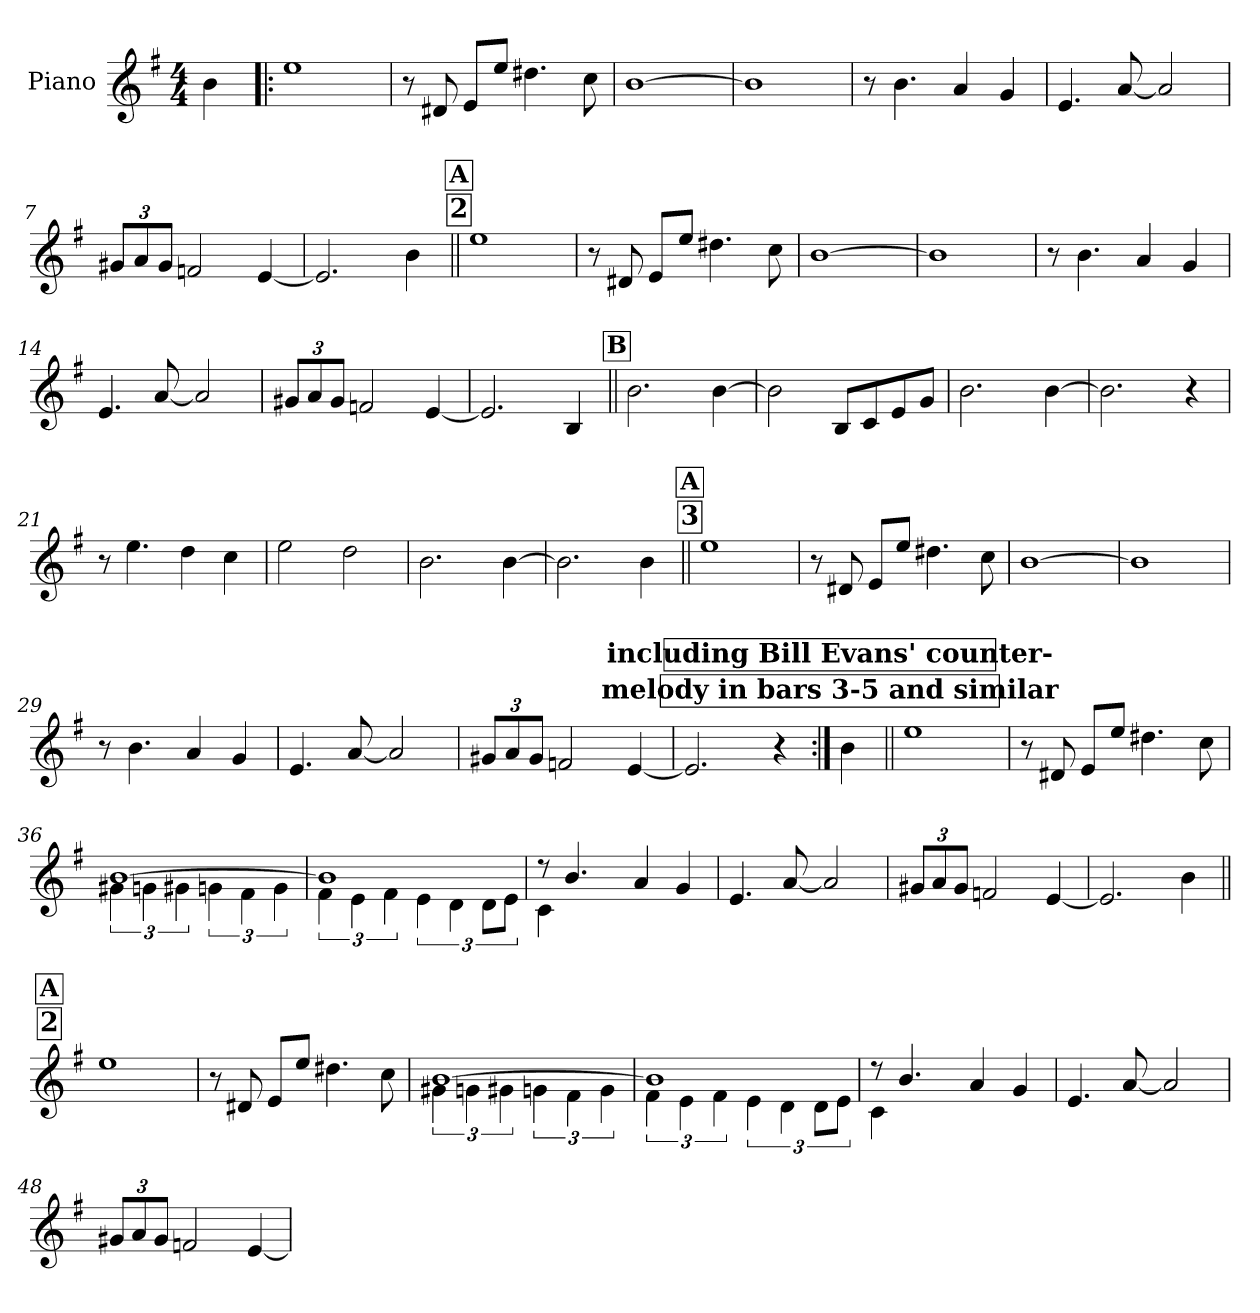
**kern
*part1
*staff1
*I"Piano
*I'Pno.
*clefG2
*k[f#]
*M4/4
=
4b\
=1!|:
!!LO:REH:place=s1:a:t=1
!!LO:REH:place=s1:a:fs=14:t=A
*MM120
1ee
=2
8r
8d#X/
8e/L
8ee/J
4.dd#X\
8cc\
=3
[1b
=4
1b]
!!LO:LB:g=z
=5
8r
4.b\
4a/
4g/
=6
4.e/
[8a/
2a/]
=7
*Xbrackettup
12g#X/L
12a/
12g#/J
2fn/
[4e/
=8
2.e/]
4b\
!!LO:LB:g=z
!!LO:REH:place=s1:a:t=2
!!LO:REH:place=s1:a:fs=14:t=A
=9||
1ee
=10
8r
8d#X/
8e/L
8ee/J
4.dd#X\
8cc\
=11
[1b
=12
1b]
!!LO:LB:g=z
=13
8r
4.b\
4a/
4g/
=14
4.e/
[8a/
2a/]
=15
12g#X/L
12a/
12g#/J
2fn/
[4e/
=16
2.e/]
4B/
!!LO:LB:g=z
!!LO:REH:place=s1:a:fs=14:t=B
=17||
2.b\
[4b\
=18
2b\]
8B/L
8c/
8e/
8g/J
=19
2.b\
[4b\
=20
2.b\]
4r
!!LO:LB:g=z
=21
8r
4.ee\
4dd\
4cc\
=22
2ee\
2dd\
=23
2.b\
[4b\
=24
2.b\]
4b\
!!LO:LB:g=z
!!LO:REH:place=s1:a:t=3
!!LO:REH:place=s1:a:fs=14:t=A
=25||
1ee
=26
8r
8d#X/
8e/L
8ee/J
4.dd#X\
8cc\
=27
[1b
=28
1b]
!!LO:LB:g=z
=29
8r
4.b\
4a/
4g/
=30
4.e/
[8a/
2a/]
=31
12g#X/L
12a/
12g#/J
2fn/
[4e/
=32
2.e/]
4r
!!LO:PB:g=z
!!LO:REH:place=s1:a:t=melody in bars 3-5 and similar
!!LO:REH:place=s1:a:t=including Bill Evans' counter-
=33:|!
4b\
=34||
!!LO:REH:place=s1:a:t=1
!!LO:REH:place=s1:a:fs=14:t=A
*MM170
1ee
=35
8r
8d#X/
8e/L
8ee/J
4.dd#X\
8cc\
=36
*^
*	*brackettup
[1b	6g#X\
.	6gn\
.	6g#X\
.	6gn\
.	6f#\
.	6g\
=37	=37
1b]	6f#\
.	6e\
.	6f#\
.	6e\
.	6d\
.	12d\L
.	12e\J
!!LO:LB:g=z	!!
=38	=38
8r	4c\
4.b/	.
.	2.ryy
4a/	.
4g/	.
*v	*v
=39
4.e/
[8a/
2a/]
=40
*Xbrackettup
12g#X/L
12a/
12g#/J
2fn/
[4e/
=41
2.e/]
4b\
!!LO:LB:g=z
!!LO:REH:place=s1:a:t=2
!!LO:REH:place=s1:a:fs=14:t=A
=42||
1ee
=43
8r
8d#X/
8e/L
8ee/J
4.dd#X\
8cc\
=44
*^
*	*brackettup
[1b	6g#X\
.	6gn\
.	6g#X\
.	6gn\
.	6f#\
.	6g\
=45	=45
1b]	6f#\
.	6e\
.	6f#\
.	6e\
.	6d\
.	12d\L
.	12e\J
!!LO:LB:g=z	!!
=46	=46
8r	4c\
4.b/	.
.	2.ryy
4a/	.
4g/	.
*v	*v
=47
4.e/
[8a/
2a/]
=48
*Xbrackettup
12g#X/L
12a/
12g#/J
2fn/
[4e/
=
*-
